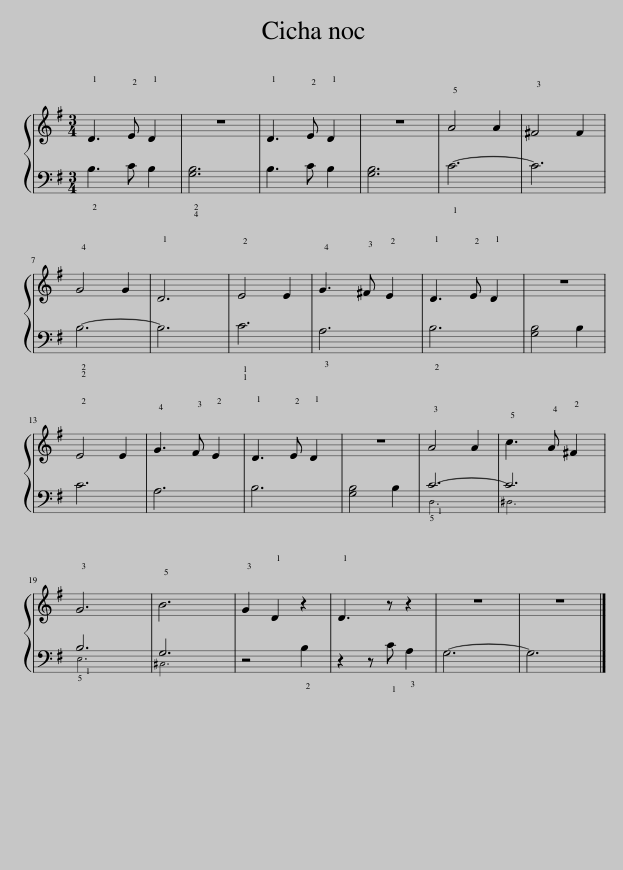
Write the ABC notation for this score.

X:1
%%score { 1 | ( 2 3 ) }
L:1/8
M:3/4
I:linebreak $
K:G
V:1 treble
V:2 bass
V:3 bass
V:1
 !1!D3 !2!E !1!D2 | z6 | !1!D3 !2!E !1!D2 | z6 | !5!A4 A2 | %5
 !3!^F4 F2 |$ !4!G4 G2 | !1!D6 | !2!E4 E2 | !4!G3 !3!^F !2!E2 | %10
 !1!D3 !2!E !1!D2 | z6 |$ !2!E4 E2 | !4!G3 !3!F !2!E2 | !1!D3 !2!E !1!D2 | %15
 z6 | !3!A4 A2 | !5!c3 !4!A !2!^F2 |$ !3!G6 | !5!B6 | %20
 !3!G2 !1!D2 z2 | !1!D3 z z2 | z6 | z6 |] %24
V:2
 !2!B,3 C B,2 | !4!!2![G,B,]6 | B,3 C B,2 | [G,B,]6 | !1!C6- | %5
 C6 |$ !2!!2!B,6- | B,6 | !1!!1!C6 | !3!A,6 | %10
 !2!B,6 | [G,B,]4 B,2 |$ C6 | A,6 | B,6 | %15
 [G,B,]4 B,2 | !1!C6- | C6 |$ !1!B,6 | G,6 | %20
 z4 !2!B,2 | z2 z !1!C !3!A,2 | G,6- | G,6 |] %24
V:3
 x6 | x6 | x6 | x6 | x6 | %5
 x6 |$ x6 | x6 | x6 | x6 | %10
 x6 | x6 |$ x6 | x6 | x6 | %15
 x6 | !5!D,6 | ^D,6 |$ !5!E,6 | ^C,6 | %20
 x6 | x6 | x6 | x6 |] %24
